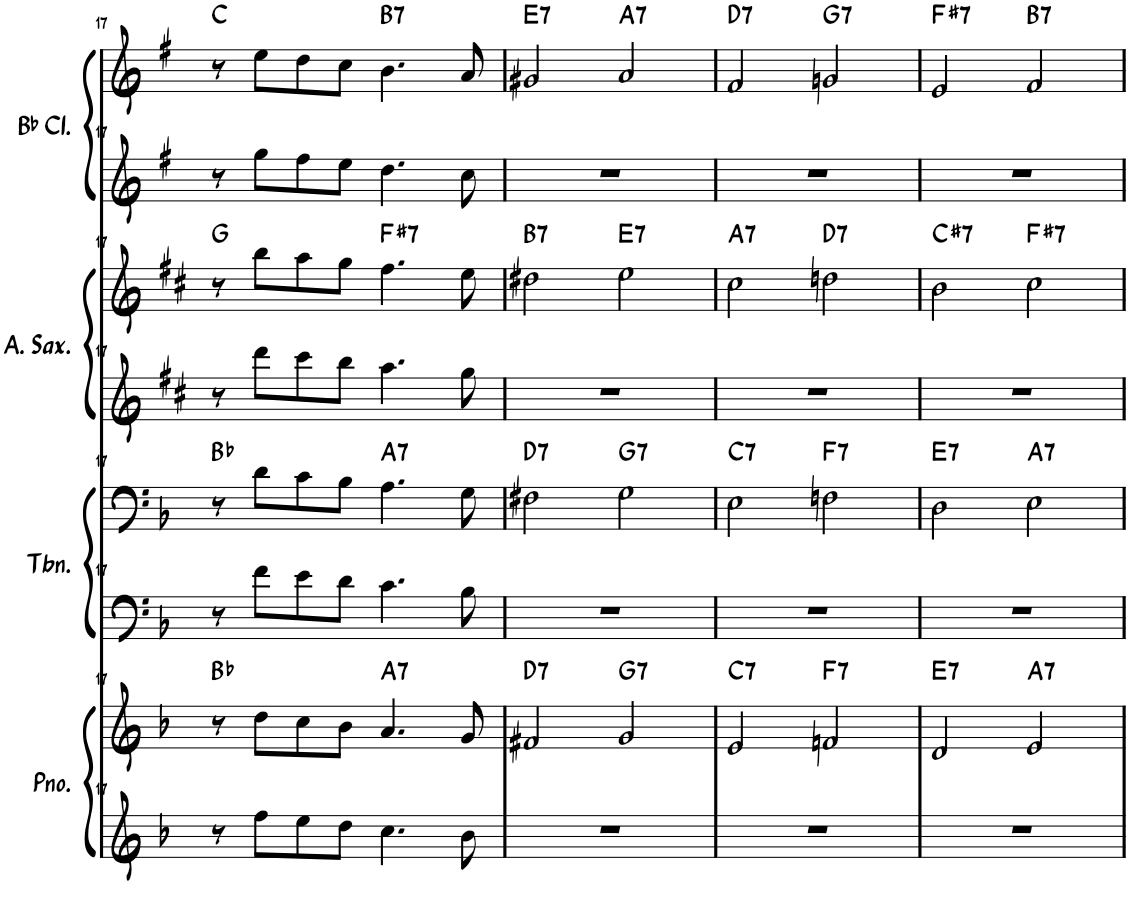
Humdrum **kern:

**kern	**kern	**harte	**kern	**kern	**harte	**kern	**kern	**harte	**kern	**kern	**harte
*part4	*part4	*part4	*part3	*part3	*part3	*part2	*part2	*part2	*part1	*part1	*part1
*staff8	*staff7	*	*staff6	*staff5	*	*staff4	*staff3	*	*staff2	*staff1	*
*I"钢琴	*	*	*I"长号	*	*	*I"中音萨克斯	*	*	*I"降B调单簧管	*	*
!!LO:PB:g=z
*clefG2	*clefG2	*	*clefF4	*clefF4	*	*clefG2	*clefG2	*	*clefG2	*clefG2	*
*	*	*	*	*	*	*Trd5c9	*Trd5c9	*	*Trd1c2	*Trd1c2	*
*k[b-]	*k[b-]	*	*k[b-]	*k[b-]	*	*k[f#c#]	*k[f#c#]	*	*k[f#]	*k[f#]	*
*M4/4	*M4/4	*	*M4/4	*M4/4	*	*M4/4	*M4/4	*	*M4/4	*M4/4	*
=17	=17	=17	=17	=17	=17	=17	=17	=17	=17	=17	=17
8r	8r	Bb:maj	8r	8r	Bb:maj	8r	8r	G:maj	8r	8r	C:maj
8ff\L	8dd\L	.	8f\L	8d\L	.	8ddd\L	8bb\L	.	8gg\L	8ee\L	.
8ee\	8cc\	.	8e\	8c\	.	8ccc#\	8aa\	.	8ff#\	8dd\	.
8dd\J	8b-\J	.	8d\J	8B-\J	.	8bb\J	8gg\J	.	8ee\J	8cc\J	.
!	!	!LO:H:kt=7	!	!	!LO:H:kt=7	!	!	!LO:H:kt=7	!	!	!LO:H:kt=7
4.cc\	4.a/	A:7	4.c\	4.A\	A:7	4.aa\	4.ff#\	F#:7	4.dd\	4.b\	B:7
8b-\	8g/	.	8B-\	8G\	.	8gg\	8ee\	.	8cc\	8a/	.
=18	=18	=18	=18	=18	=18	=18	=18	=18	=18	=18	=18
!	!	!LO:H:kt=7	!	!	!LO:H:kt=7	!	!	!LO:H:kt=7	!	!	!LO:H:kt=7
1r	2f#X/	D:7	1r	2F#X\	D:7	1r	2dd#X\	B:7	1r	2g#X/	E:7
!	!	!LO:H:kt=7	!	!	!LO:H:kt=7	!	!	!LO:H:kt=7	!	!	!LO:H:kt=7
.	2g/	G:7	.	2G\	G:7	.	2ee\	E:7	.	2a/	A:7
=19	=19	=19	=19	=19	=19	=19	=19	=19	=19	=19	=19
!	!	!LO:H:kt=7	!	!	!LO:H:kt=7	!	!	!LO:H:kt=7	!	!	!LO:H:kt=7
1r	2e/	C:7	1r	2E\	C:7	1r	2cc#\	A:7	1r	2f#/	D:7
!	!	!LO:H:kt=7	!	!	!LO:H:kt=7	!	!	!LO:H:kt=7	!	!	!LO:H:kt=7
.	2fn/	F:7	.	2Fn\	F:7	.	2ddn\	D:7	.	2gn/	G:7
=20	=20	=20	=20	=20	=20	=20	=20	=20	=20	=20	=20
!	!	!LO:H:kt=7	!	!	!LO:H:kt=7	!	!	!LO:H:kt=7	!	!	!LO:H:kt=7
1r	2d/	E:7	1r	2D\	E:7	1r	2b\	C#:7	1r	2e/	F#:7
!	!	!LO:H:kt=7	!	!	!LO:H:kt=7	!	!	!LO:H:kt=7	!	!	!LO:H:kt=7
.	2e/	A:7	.	2E\	A:7	.	2cc#\	F#:7	.	2f#/	B:7
=	=	=	=	=	=	=	=	=	=	=	=
*-	*-	*-	*-	*-	*-	*-	*-	*-	*-	*-	*-
